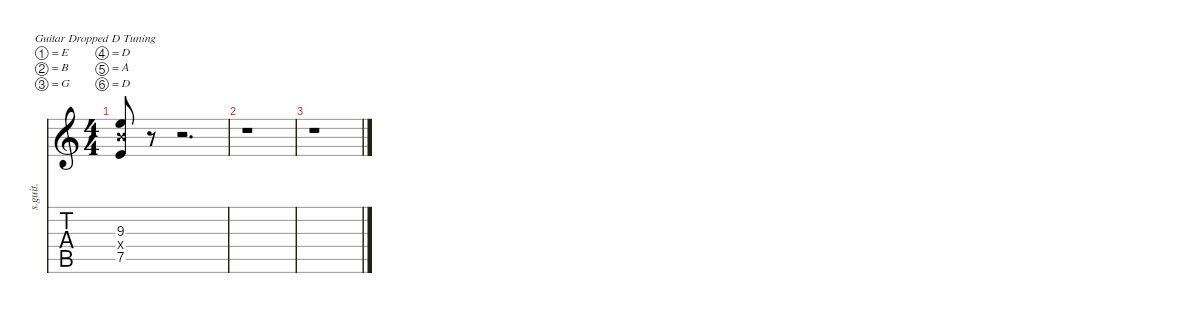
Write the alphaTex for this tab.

\defaultSystemsLayout 4
\hideDynamics
\bracketExtendMode nobrackets
\track ("Lead - Synyster Gates" "s.guit.") {instrument distortionguitar}
\staff {score tabs}
\tuning (E4 B3 G3 D3 A2 D2)
\ts (4 4)
\tempo (130 hide)
\clef g2
\ks c
(9.3 9.4{x} 7.5).8{lyrics (0 "") lyrics (1 "") lyrics (2 "") lyrics (3 "") lyrics (4 "") dy f} r.8 r.2{d} |
r.1 |
r.1
